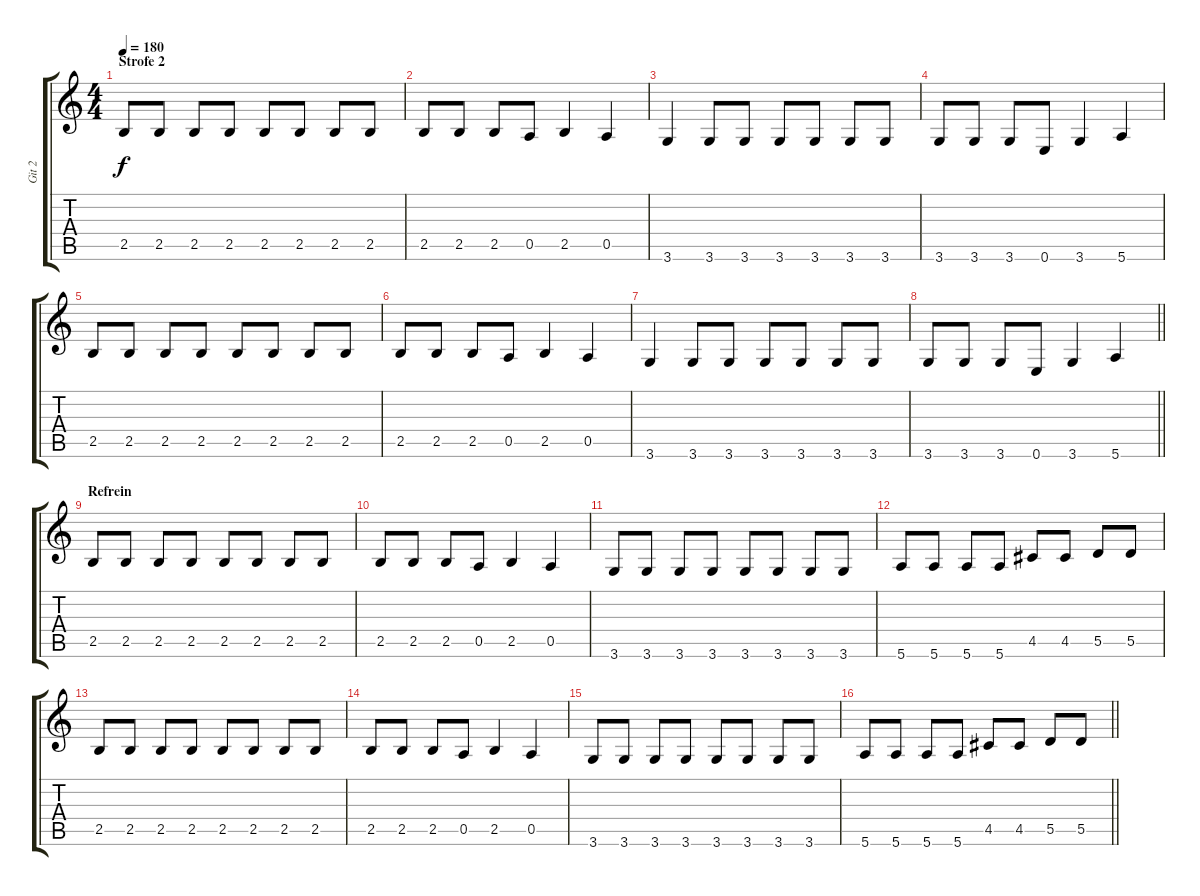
\track ("Git 2" "Git 2") {instrument distortionguitar}
\staff {score tabs}
\tuning (E4 B3 G3 D3 A2 E2) {hide}
\ts (4 4)
\section ("" "Strofe 2")
\tempo 180
\clef g2
\ks c
2.5.8{dy f} 2.5.8 2.5.8 2.5.8 2.5.8 2.5.8 2.5.8 2.5.8 |
2.5.8 2.5.8 2.5.8 0.5.8 2.5.4 0.5.4 |
3.6.4 3.6.8 3.6.8 3.6.8 3.6.8 3.6.8 3.6.8 |
3.6.8 3.6.8 3.6.8 0.6.8 3.6.4 5.6.4 |
2.5.8 2.5.8 2.5.8 2.5.8 2.5.8 2.5.8 2.5.8 2.5.8 |
2.5.8 2.5.8 2.5.8 0.5.8 2.5.4 0.5.4 |
3.6.4 3.6.8 3.6.8 3.6.8 3.6.8 3.6.8 3.6.8 |
\barLineRight lightlight
3.6.8 3.6.8 3.6.8 0.6.8 3.6.4 5.6.4 |
\section ("" "Refrein")
2.5.8 2.5.8 2.5.8 2.5.8 2.5.8 2.5.8 2.5.8 2.5.8 |
2.5.8 2.5.8 2.5.8 0.5.8 2.5.4 0.5.4 |
3.6.8 3.6.8 3.6.8 3.6.8 3.6.8 3.6.8 3.6.8 3.6.8 |
5.6.8 5.6.8 5.6.8 5.6.8 4.5.8 4.5.8 5.5.8 5.5.8 |
2.5.8 2.5.8 2.5.8 2.5.8 2.5.8 2.5.8 2.5.8 2.5.8 |
2.5.8 2.5.8 2.5.8 0.5.8 2.5.4 0.5.4 |
3.6.8 3.6.8 3.6.8 3.6.8 3.6.8 3.6.8 3.6.8 3.6.8 |
\barLineRight lightlight
5.6.8 5.6.8 5.6.8 5.6.8 4.5.8 4.5.8 5.5.8 5.5.8
